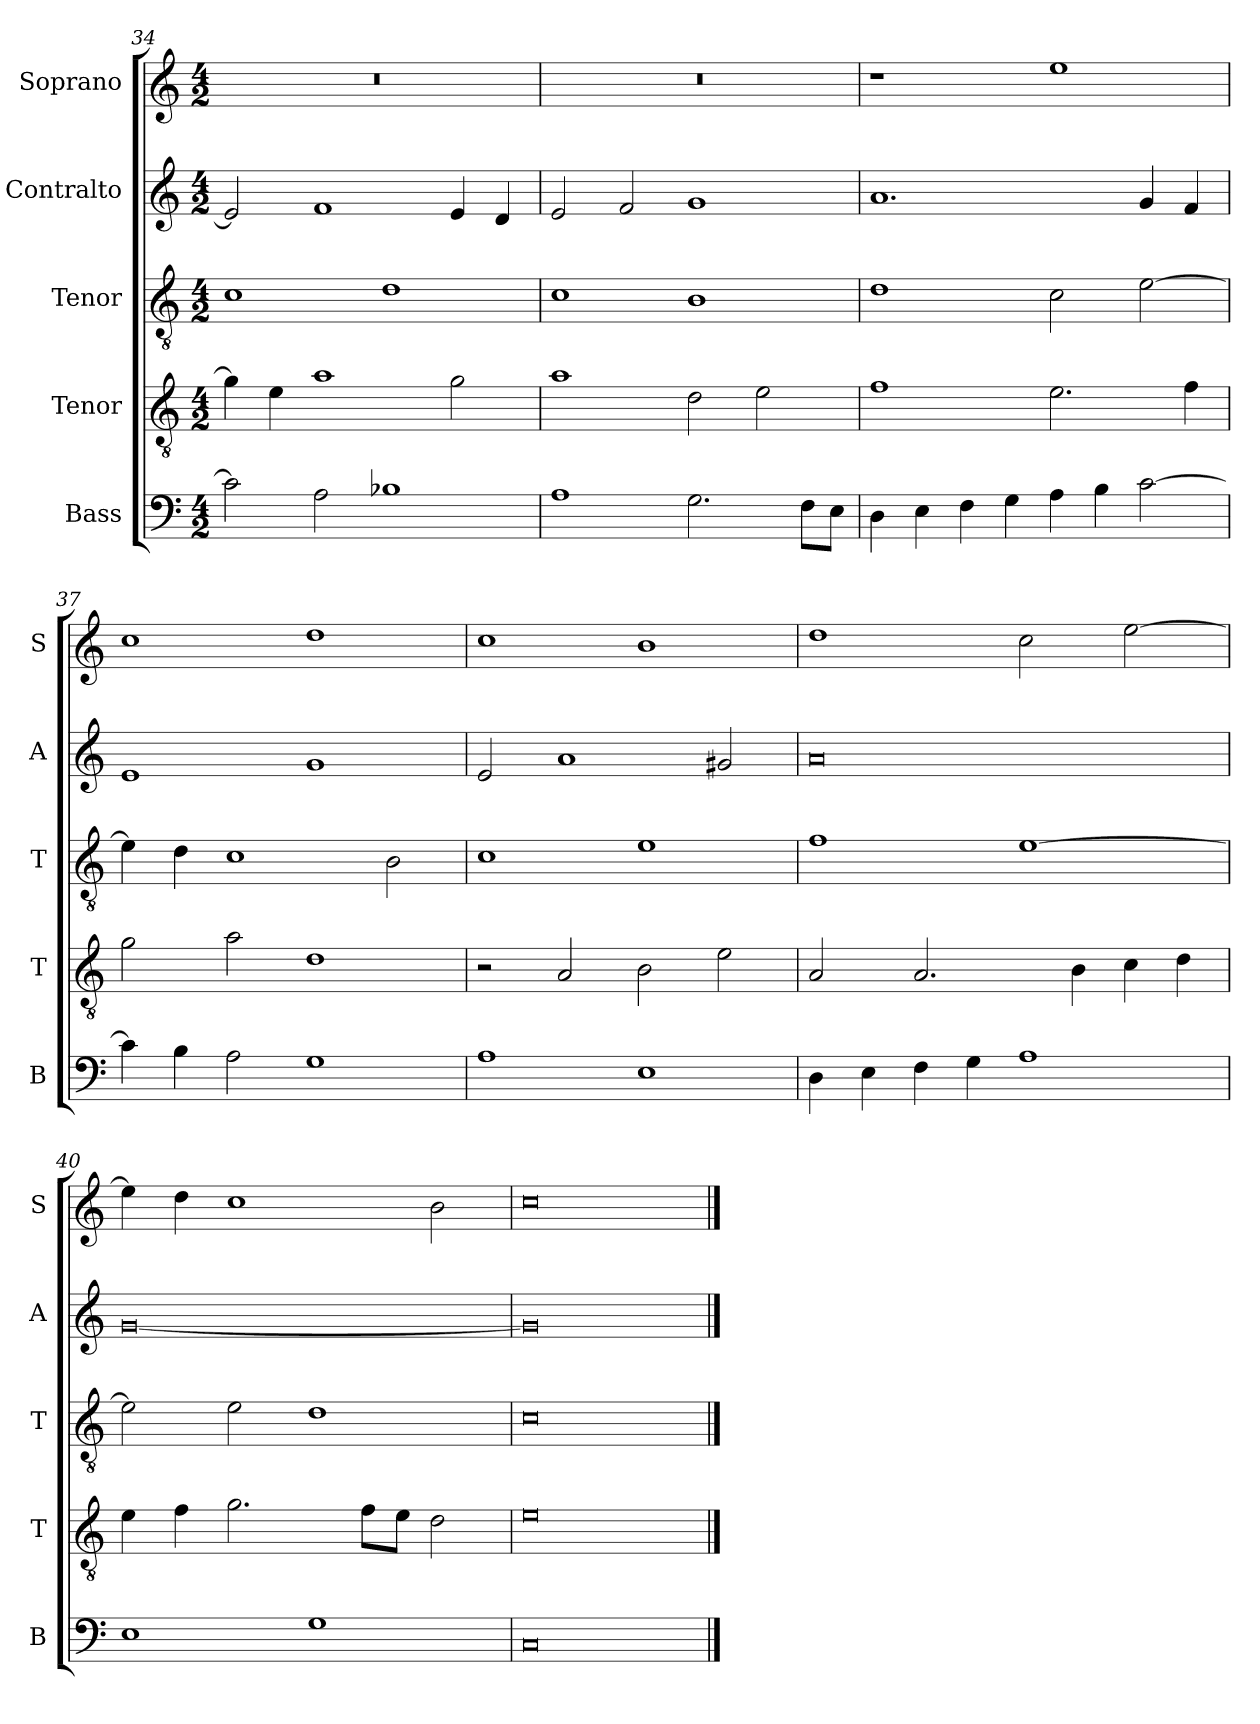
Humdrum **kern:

**kern	**kern	**kern	**kern	**kern
*part5	*part4	*part3	*part2	*part1
*staff5	*staff4	*staff3	*staff2	*staff1
*I"Bass	*I"Tenor	*I"Tenor	*I"Contralto	*I"Soprano
*I'B	*I'T	*I'T	*I'A	*I'S
*clefF4	*clefGv2	*clefGv2	*clefG2	*clefG2
*k[]	*k[]	*k[]	*k[]	*k[]
*M4/2	*M4/2	*M4/2	*M4/2	*M4/2
=34	=34	=34	=34	=34
2c]	4g]	1c	2e]	0r
.	4e	.	.	.
2A	1a	.	1f	.
1B-X	.	1d	.	.
.	2g	.	4e	.
.	.	.	4d	.
=35	=35	=35	=35	=35
1A	1a	1c	2e	0r
.	.	.	2f	.
2.G	2d	1B	1g	.
.	2e	.	.	.
8F\L	.	.	.	.
8E\J	.	.	.	.
=36	=36	=36	=36	=36
4D	1f	1d	1.a	1r
4E	.	.	.	.
4F	.	.	.	.
4G	.	.	.	.
4A	2.e	2c	.	1ee
4B	.	.	.	.
[2c	.	[2e	4g	.
.	4f	.	4f	.
=37	=37	=37	=37	=37
4c]	2g	4e]	1e	1cc
4B	.	4d	.	.
2A	2a	1c	.	.
1G	1d	.	1g	1dd
.	.	2B	.	.
=38	=38	=38	=38	=38
1A	2r	1c	2e	1cc
.	2A	.	1a	.
1E	2B	1e	.	1b
.	2e	.	2g#X	.
=39	=39	=39	=39	=39
4D	2A	1f	0a	1dd
4E	.	.	.	.
4F	2.A	.	.	.
4G	.	.	.	.
1A	.	[1e	.	2cc
.	4B	.	.	.
.	4c	.	.	[2ee
.	4d	.	.	.
=40	=40	=40	=40	=40
1E	4e	2e]	[0g	4ee]
.	4f	.	.	4dd
.	2.g	2e	.	1cc
1G	.	1d	.	.
.	8f\L	.	.	.
.	8e\J	.	.	.
.	2d	.	.	2b
=41	=41	=41	=41	=41
0C	0e	0c	0g]	0cc
==	==	==	==	==
*-	*-	*-	*-	*-
